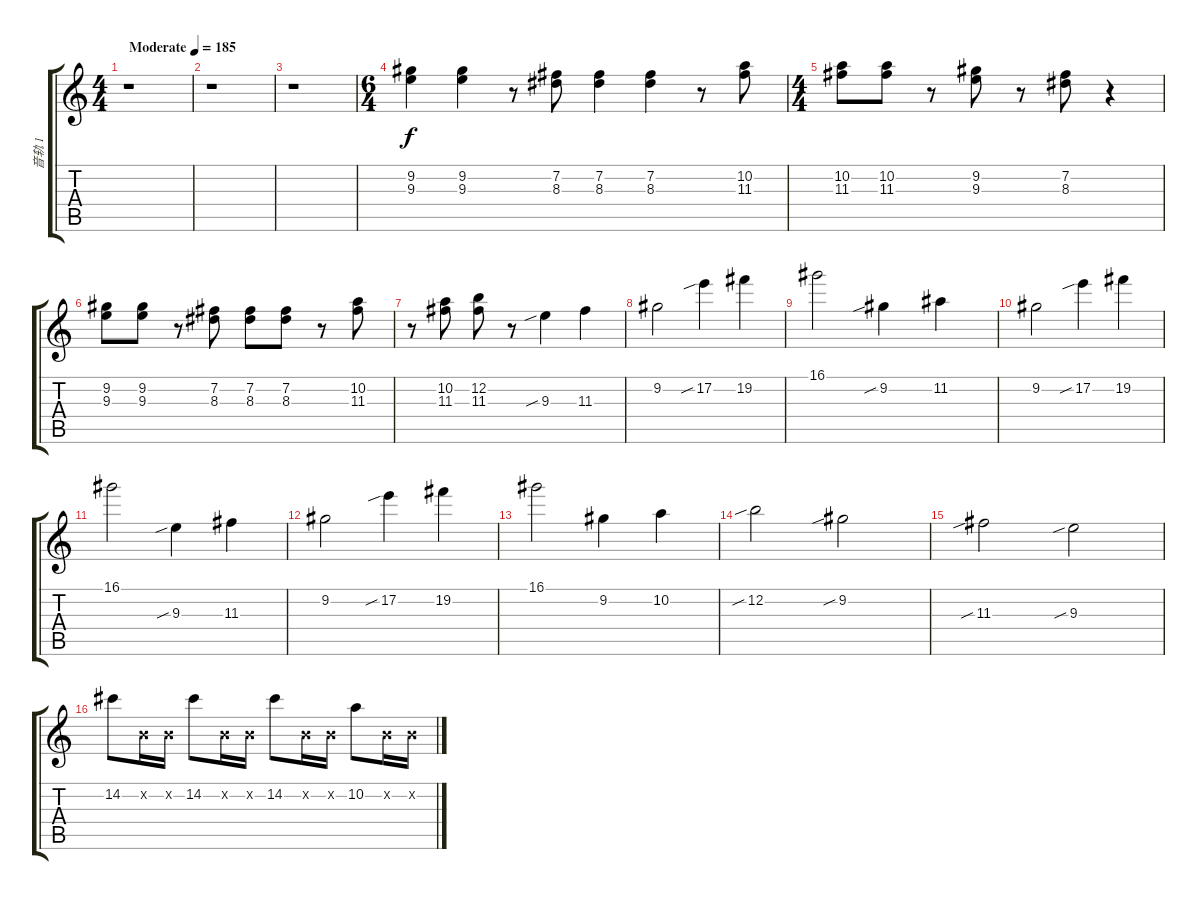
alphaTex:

\track ("音轨 1" "音轨 1") {instrument distortionguitar}
\staff {score tabs}
\tuning (E4 B3 G3 D3 A2 E2) {hide}
\ts (4 4)
\tempo (185 "Moderate")
\clef g2
\ks c
r.1{dy f instrument distortionguitar} |
r.1 |
r.1 |
\ts (6 4)
(9.2 9.3).4 (9.2 9.3).4 r.8 (7.2 8.3).8 (7.2 8.3).4 (7.2 8.3).4 r.8 (10.2 11.3).8 |
\ts (4 4)
(10.2 11.3).8 (10.2 11.3).8 r.8 (9.2 9.3).8 r.8 (7.2 8.3).8 r.4 |
(9.2 9.3).8 (9.2 9.3).8 r.8 (7.2 8.3).8 (7.2 8.3).8 (7.2 8.3).8 r.8 (10.2 11.3).8 |
r.8 (10.2 11.3).8 (12.2 11.3).8 r.8 9.3{sib}.4 11.3.4 |
9.2.2 17.2{sib}.4 19.2.4 |
16.1.2 9.2{sib}.4 11.2.4 |
9.2.2 17.2{sib}.4 19.2.4 |
16.1.2 9.3{sib}.4 11.3.4 |
9.2.2 17.2{sib}.4 19.2.4 |
16.1.2 9.2.4 10.2.4 |
12.2{sib}.2 9.2{sib}.2 |
11.3{sib}.2 9.3{sib}.2 |
14.2.8 0.2{x}.16 0.2{x}.16 14.2.8 0.2{x}.16 0.2{x}.16 14.2.8 0.2{x}.16 0.2{x}.16 10.2.8 0.2{x}.16 0.2{x}.16
